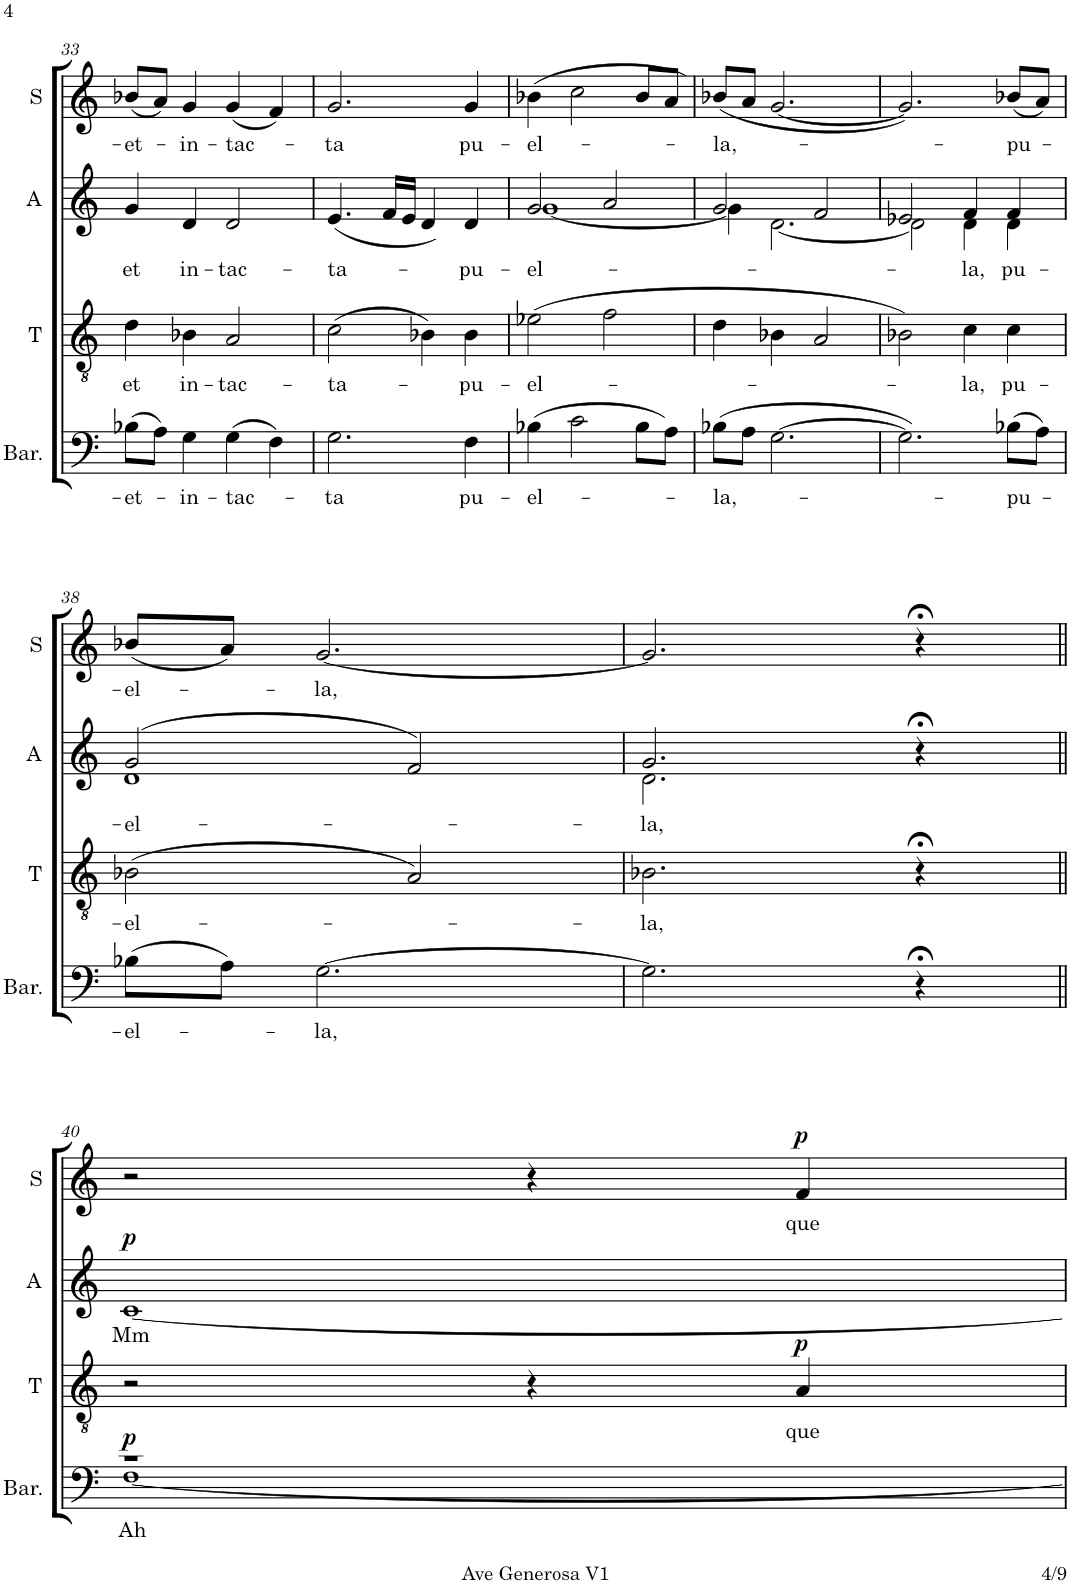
**kern	**text	**dynam	**kern	**text	**dynam	**kern	**text	**dynam	**kern	**text	**dynam	**kern
*part5	*part5	*part5	*part4	*part4	*part4	*part3	*part3	*part3	*part2	*part2	*part2	*part1
*staff5	*staff5	*staff5	*staff4	*staff4	*staff4	*staff3	*staff3	*staff3	*staff2	*staff2	*staff2	*staff1
*I"Baryton	*	*	*I"Ténor	*	*	*I"Alto	*	*	*I"Soprano	*	*	*I"Soprano solo
*I'Bar.	*	*	*I'T	*	*	*I'A	*	*	*I'S	*	*	*I'S. s
!!LO:PB:g=z
*clefF4	*	*	*clefGv2	*	*	*clefG2	*	*	*clefG2	*	*	*clefG2
*k[]	*	*	*k[]	*	*	*k[]	*	*	*k[]	*	*	*k[]
*M4/4	*	*	*M4/4	*	*	*M4/4	*	*	*M4/4	*	*	*M4/4
=33	=33	=33	=33	=33	=33	=33	=33	=33	=33	=33	=33	=33
!	!LO:LY:b	!	!	!LO:LY:b	!	!	!LO:LY:b	!	!	!LO:LY:b	!	!
(8B-X\L	-et-	.	4d\	et	.	4g/	et	.	(8b-X/L	-et-	.	1r
8A\J)	.	.	.	.	.	.	.	.	8a/J)	.	.	.
!	!LO:LY:b	!	!	!LO:LY:b	!	!	!LO:LY:b	!	!	!LO:LY:b	!	!
4G\	-in-	.	4B-X\	in-	.	4d/	in-	.	4g/	-in-	.	.
!	!LO:LY:b	!	!	!LO:LY:b	!	!	!LO:LY:b	!	!	!LO:LY:b	!	!
(4G\	-tac-	.	2A/	-tac-	.	2d/	-tac-	.	(4g/	-tac-	.	.
4F\)	.	.	.	.	.	.	.	.	4f/)	.	.	.
=34	=34	=34	=34	=34	=34	=34	=34	=34	=34	=34	=34	=34
!	!LO:LY:b	!	!	!LO:LY:b	!	!	!LO:LY:b	!	!	!LO:LY:b	!	!
2.G\	-ta	.	(2c\	-ta-	.	(4.e/	-ta-	.	2.g/	-ta	.	1r
.	.	.	.	.	.	16f/LL)	.	.	.	.	.	.
.	.	.	.	.	.	16e/JJ	.	.	.	.	.	.
.	.	.	4B-X\)	.	.	4d/	.	.	.	.	.	.
!	!LO:LY:b	!	!	!LO:LY:b	!	!	!LO:LY:b	!	!	!LO:LY:b	!	!
4F\	pu-	.	4B-\	-pu-	.	4d/	-pu-	.	4g/	pu-	.	.
=35	=35	=35	=35	=35	=35	=35	=35	=35	=35	=35	=35	=35
!	!LO:LY:b	!	!	!LO:LY:b	!	!	!LO:LY:b	!	!	!LO:LY:b	!	!
*	*	*	*	*	*	*^	*	*	*	*	*	*
(4B-X\	-el-	.	(2e-X\	-el-	.	2g/	[1g	-el-	.	(4b-X\	-el-	.	1r
2c\)	.	.	.	.	.	.	.	.	.	2cc\)	.	.	.
.	.	.	2f\)	.	.	2a/	.	.	.	.	.	.	.
8B-\L	.	.	.	.	.	.	.	.	.	8b-/L	.	.	.
8A\J	.	.	.	.	.	.	.	.	.	8a/J	.	.	.
=36	=36	=36	=36	=36	=36	=36	=36	=36	=36	=36	=36	=36	=36
!	!LO:LY:b	!	!	!	!	!	!	!	!	!	!LO:LY:b	!	!
(8B-X\L	-la,-	.	4d\	.	.	2g/	4g\]	.	.	(8b-X/L	-la,-	.	1r
8A\J	.	.	.	.	.	.	.	.	.	8a/J)	.	.	.
[2.G\	.	.	4B-X\	.	.	.	[2.d\	.	.	[2.g/	.	.	.
.	.	.	2A/	.	.	2f/	.	.	.	.	.	.	.
=37	=37	=37	=37	=37	=37	=37	=37	=37	=37	=37	=37	=37	=37
2.G\])	.	.	2B-X\	.	.	2e-X/	2d\]	.	.	2.g/]	.	.	1r
!	!	!	!	!LO:LY:b	!	!	!	!LO:LY:b	!	!	!	!	!
.	.	.	4c\	-la,	.	4f/	4d\	-la,	.	.	.	.	.
!	!LO:LY:b	!	!	!LO:LY:b	!	!	!	!LO:LY:b	!	!	!LO:LY:b	!	!
(8B-X\L	-pu-	.	4c\	pu-	.	4f/	4d\	pu-	.	(8b-X/L	-pu-	.	.
8A\J)	.	.	.	.	.	.	.	.	.	8a/J)	.	.	.
!!LO:LB:g=z
=38	=38	=38	=38	=38	=38	=38	=38	=38	=38	=38	=38	=38	=38
!	!LO:LY:b	!	!	!LO:LY:b	!	!	!	!LO:LY:b	!	!	!LO:LY:b	!	!
(8B-X\L	-el-	.	(2B-X\	-el-	.	(2g/	1d	-el-	.	(8b-X/L	-el-	.	1r
8A\J)	.	.	.	.	.	.	.	.	.	8a/J)	.	.	.
!	!LO:LY:b	!	!	!	!	!	!	!	!	!	!LO:LY:b	!	!
[2.G\	-la,	.	.	.	.	.	.	.	.	[2.g/	-la,	.	.
.	.	.	2A/)	.	.	2f/)	.	.	.	.	.	.	.
=39	=39	=39	=39	=39	=39	=39	=39	=39	=39	=39	=39	=39	=39
!	!	!	!	!LO:LY:b	!	!	!	!LO:LY:b	!	!	!	!	!
2.G\]	.	.	2.B-X\	-la,	.	2.g/	2.d\	-la,	.	2.g/]	.	.	1r
4r;<	.	.	4r;<	.	.	4r;<	4ryy	.	.	4r;<	.	.	.
!!LO:LB:g=z
=40||	=40||	=40||	=40||	=40||	=40||	=40||	=40||	=40||	=40||	=40||	=40||	=40||	=40||
*^	*	*	*	*	*	*	*	*	*	*	*	*	*
!	!	!LO:LY:b	!LO:DY:a	!	!	!	!	!	!LO:LY:b	!LO:DY:a	!	!	!	!
*	*	*	*	*	*	*	*v	*v	*	*	*	*	*	*
1r	[1F	Ah	p	2r	.	.	[1c	Mm	p	2r	.	.	1r
.	.	.	.	4r	.	.	.	.	.	4r	.	.	.
!	!	!	!	!	!LO:LY:b	!LO:DY:a	!	!	!	!	!LO:LY:b	!LO:DY:a	!
.	.	.	.	4A/	que	p	.	.	.	4f/	que	p	.
*v	*v	*	*	*	*	*	*	*	*	*	*	*	*
=	=	=	=	=	=	=	=	=	=	=	=	=
*-	*-	*-	*-	*-	*-	*-	*-	*-	*-	*-	*-	*-
